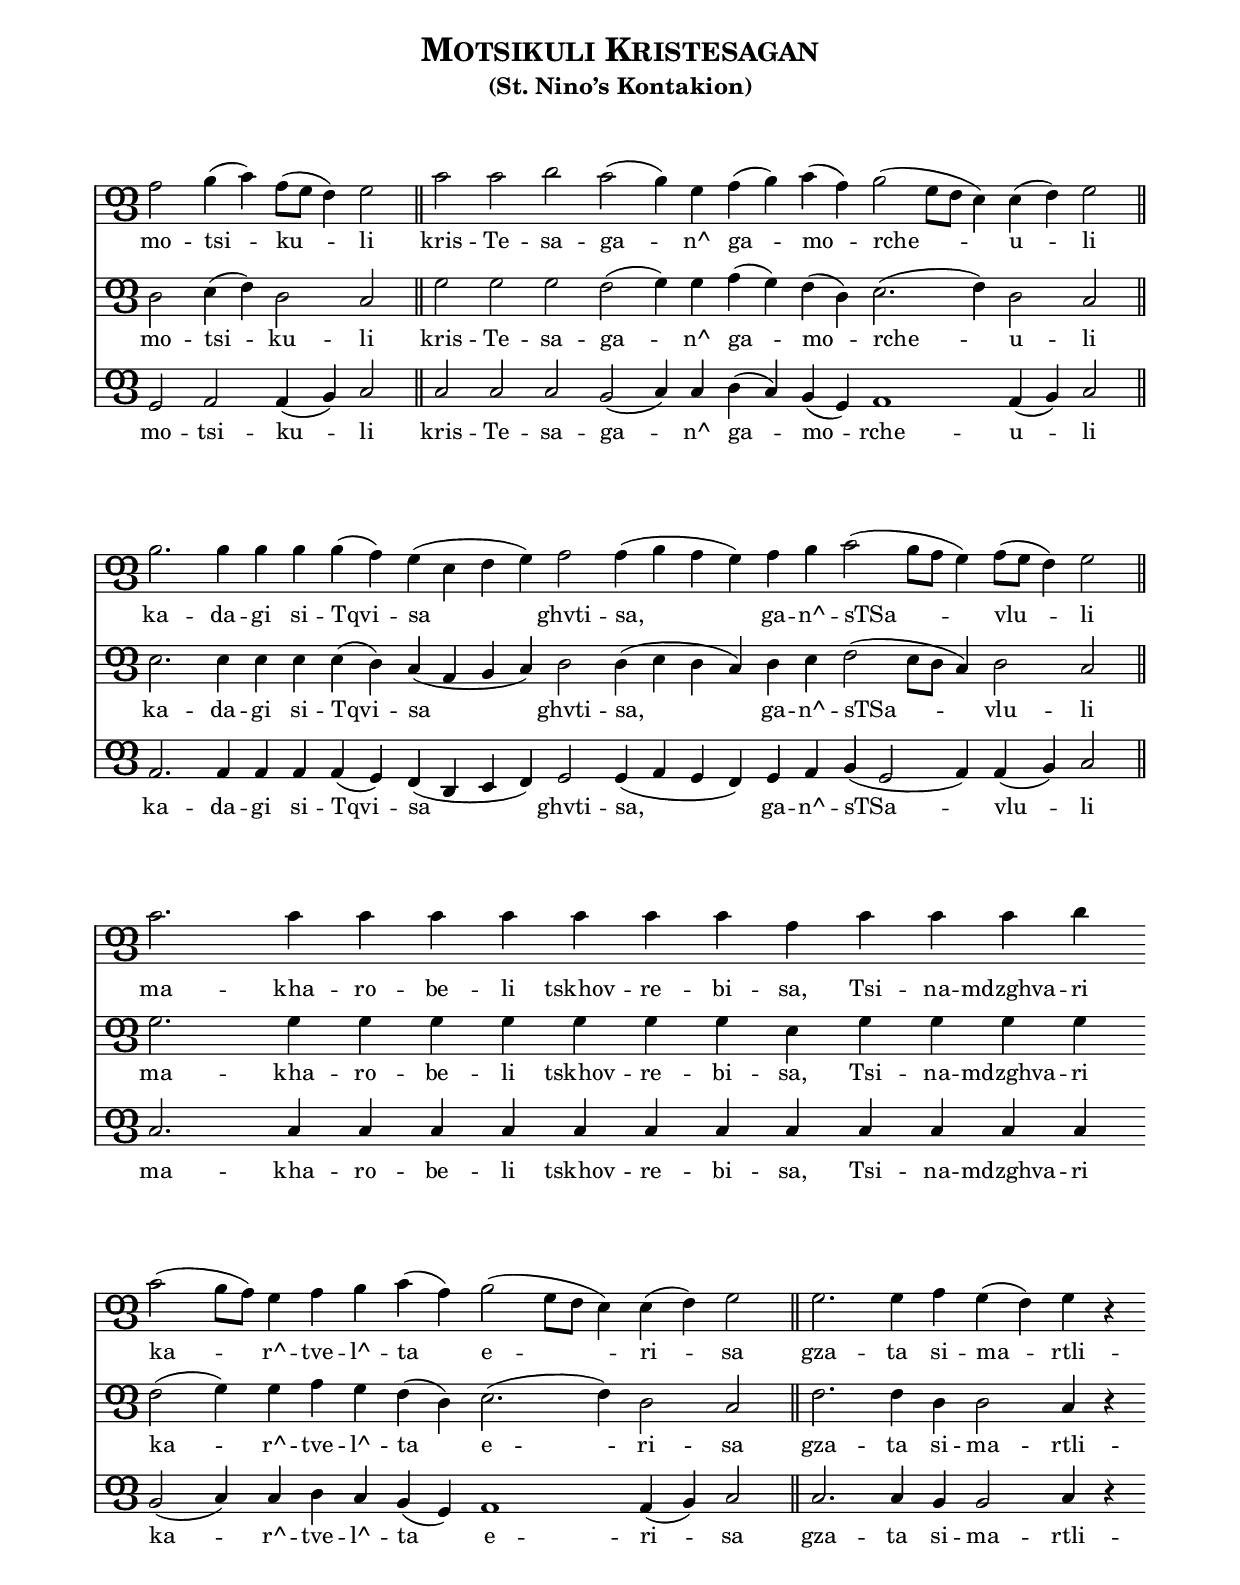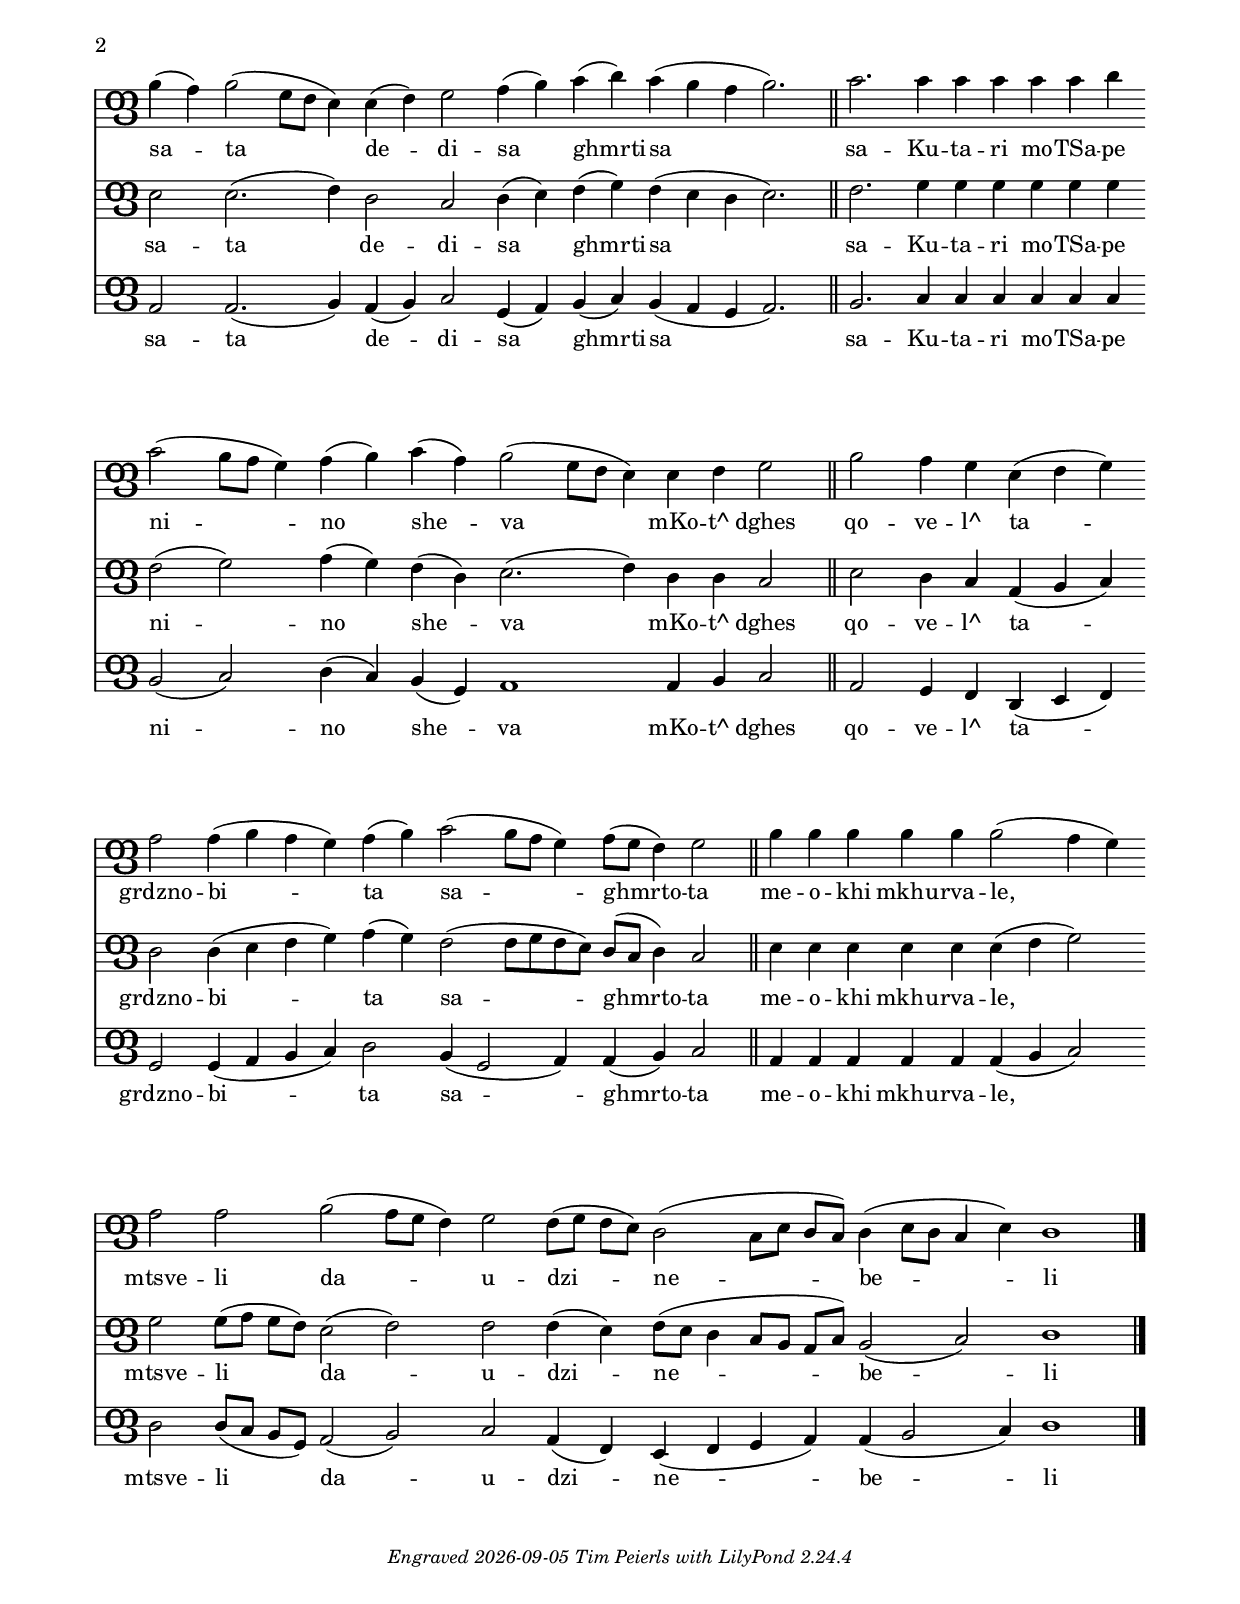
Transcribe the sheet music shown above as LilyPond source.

%
% Motsikuli.ly - example of using postfix template
%

\version "2.23.4"
\language "english" 


%
% Staff size for this piece. The gamut will use a
% smaller staff size. We set this here rather than
% in the template, because the ideal staff size often
% depends on the specific music and words.
%
% See http://lilypond.org/doc/v2.19/Documentation/notation/setting-the-staff-size
%

#(set-global-staff-size 18)


%
% Define the variables required by the template and
% then include the template at the end.
%


\header {
  % title is required
  title = \markup \smallCaps "Motsikuli Kristesagan"
  subtitle = "(St. Nino’s Kontakion)"
  engraved = "Tim Peierls"
}

%
% These are currently *all* required.
%

unbarred = ##t

middleCPosition = #6 % 1st leger line above staff


topMusic = \relative c' {      
  
  a2 b4( c) a8( g f4) g2 \bar "||"

  c2 c d c( b4) g a( b) c( a) b2( g8 f e4) e( f) g2 

  \bar "||" \break
  
  b2.b4 b b b( a) g( e f g) a2 a4( b a g) a b c2( b8 a g4) a8( g f4) g2
  
  \bar "||" \break
  
  c2. c4 c c c c c c a c c c d 
  
  \bar "" \break
  
  c2( b8 a) g4 a4 b c( a) b2( g8 f e4) e( f) g2 
  
  \bar "||"
  
  g2. g4 a g( f) g r 

  \bar "" \break
  
  b( a) b2( g8 f e4) e( f) g2 a4( b) c( d) c( b a b2.) 

  \bar "||"
  
  c2. c4 c c c c d 
  
  \bar "" \break
  
  c2( b8 a g4) a( b) c( a) b2( g8 f e4) e f g2 

  \bar "||" 
  
  b2 a4 g e( f g) 
  
  \bar "" \break
  
  a2 a4( b a g) a( b) c2( b8 a g4) a8( g f4) g2

  \bar "||"
  
  b4 b b b b b2( a4 g) 
  
  \bar "" \break
  
  a2 a b( a8 g f4) g2 f8( g f e) d2( c8 e d c) d4( e8 d c4 e) d1

  \bar "|."

}

middleMusic = \relative c {
  
  d2 e4( f) d2 c 

  g'2 g g f( g4) g a( g) f( d) e2.( f4) d2 c 

  e2.e4 e e e( d) c( a b c) d2 d4( e d c) d e f2( e8 d c4) d2 c
  
  g'2. g4 g g g g g g e g g g g f2( g4) g a g f( d) e2.( f4) d2 c 
  
  f2. f4 d d2 c4 r 

  e2 e2.( f4) d2 c d4( e) f( g) f( e d e2.)

  f2. g4 g g g g g f2( g) a4( g) f( d) e2.( f4) d d c2 

  e2 d4 c a( b c) d2 d4( e f g) a( g) f2( f8 g f e) d( c d4) c2

  e4 e e e e e( f g2) g g8( a g f) e2( f) f f4( e) f8( e d4 c8 b a c) b2( c) d1

}

bassMusic = \relative c {
  
  g2 a a4( bf) c2 
  
  c2 c c b( c4) c4 d( c) b( g) a1 a4( b) c2  

  a2. a4 a a a( g) f( d e f) g2 g4( a g f) g a b( g2 a4) a( b) c2

  c2. c4 c c c c c c c c c c c b2( c4) c d c b( g) a1 a4( b) c2 
  
  c2. c4 b b2 c4 r

  a2 a2.( b4) a( b) c2 g4( a) b( c) b( a g a2.) 

  b2. c4 c c c c c b2( c) d4( c) b( g) a1 a4 b c2

  a2 g4 f d( e f) g2 g4( a b c) d2 b4( g2 a4) a( b) c2

  a4 a a a a a( b c2) d d8( c b g) a2( b) c a4( f) e( f g a) a( b2 c4) d1

}


topLyrics = \lyricmode {

  mo -- tsi -- ku -- li kris -- Te -- sa -- ga -- n^ ga -- mo -- rche -- u -- li
  ka -- da -- gi si -- Tqvi -- sa ghvti -- sa, ga -- n^ -- sTSa -- vlu -- li
  ma -- kha -- ro -- be -- li tskhov -- re -- bi -- sa, 
  Tsi -- na -- mdzghva -- ri ka -- r^ -- tve -- l^ -- ta e -- ri -- sa
  
  gza -- ta si -- ma -- rtli -- sa -- ta de -- di -- sa ghmrti -- sa
  sa -- Ku -- ta -- ri mo -- TSa -- pe ni -- no she -- va mKo -- t^ dghes
  qo -- ve -- l^ ta -- grdzno -- bi -- ta sa -- ghmrto -- ta
  me -- o -- khi mkhu -- rva -- le, mtsve -- li da -- u -- dzi -- ne -- be -- li
  
}

middleLyrics = \lyricmode {
  
  mo -- tsi -- ku -- li kris -- Te -- sa -- ga -- n^ ga -- mo -- rche -- u -- li
  ka -- da -- gi si -- Tqvi -- sa ghvti -- sa, ga -- n^ -- sTSa -- vlu -- li
  ma -- kha -- ro -- be -- li tskhov -- re -- bi -- sa, 
  Tsi -- na -- mdzghva -- ri ka -- r^ -- tve -- l^ -- ta e -- ri -- sa
  
  gza -- ta si -- ma -- rtli -- sa -- ta de -- di -- sa ghmrti -- sa
  sa -- Ku -- ta -- ri mo -- TSa -- pe ni -- no she -- va mKo -- t^ dghes
  qo -- ve -- l^ ta -- grdzno -- bi -- ta sa -- ghmrto -- ta
  me -- o -- khi mkhu -- rva -- le, mtsve -- li da -- u -- dzi -- ne -- be -- li

}

bassLyrics = \lyricmode {
  
  mo -- tsi -- ku -- li kris -- Te -- sa -- ga -- n^ ga -- mo -- rche -- u -- li
  ka -- da -- gi si -- Tqvi -- sa ghvti -- sa, ga -- n^ -- sTSa -- vlu -- li
  ma -- kha -- ro -- be -- li tskhov -- re -- bi -- sa, 
  Tsi -- na -- mdzghva -- ri ka -- r^ -- tve -- l^ -- ta e -- ri -- sa
  
  gza -- ta si -- ma -- rtli -- sa -- ta de -- di -- sa ghmrti -- sa
  sa -- Ku -- ta -- ri mo -- TSa -- pe ni -- no she -- va mKo -- t^ dghes
  qo -- ve -- l^ ta -- grdzno -- bi -- ta sa -- ghmrto -- ta
  me -- o -- khi mkhu -- rva -- le, mtsve -- li da -- u -- dzi -- ne -- be -- li

}


%
% Last thing is to include the template that produces
% the score. Optionally precede with gamut include file.
%
%\include "../ly/panduri-gamut.ily"
\version "2.23.4"
%
% Template to be included after defining these variables:
% - header variables title and (optionally) engraved
% - variables unbarred and middleCPosition
% - topMusic, middleMusic, bottomMusic
% - topLyrics, middleLyrics, bottomLyrics
%


%
% Include common Panduri template settings, 
% in the same directory as this template.
%

#(ly:set-option 'relative-includes #t)

%
% panduri-common.ily
%
% Defines Panduri clef and related settings for scores
% using that clef.
%
% If \unbarred is true, omits time signature, bar
% lines, and bar numbers.
%
% Requires unbarred and middleCPosition to be defined.
%
% If header property "engraved" is defined, it will
% be used in the tagline.
%
\version "2.23.6"


ifElseString =
#(define-scheme-function
  (include text alt-text)
  (boolean? string? string?)
  (if include
    text
    alt-text
  )
)

optMusic =
#(define-music-function
  (include music)
  (boolean? ly:music?)
  (if include
    music
    #{ #}
  )
)


ScoreDefaults = \with {
  measureBarType = \ifElseString \unbarred "" "|"
}

StaffDefaults = \with {

  \optMusic \unbarred {
    % Unbarred music shows no time signature
    % or bar numbers.
    \omit Staff.TimeSignature
    \omit Score.BarNumber
  }
  % Note: For some reason bar numbers don't show
  % even when \unbarred is false.

  % Makes it OK to use accidentals in music; they will
  % not be displayed. But you don't *have* to use them.

  \remove Accidental_engraver

  % Add an ambitus at the beginning of each staff.

  % XXX Hide ambitus
  %\consists Ambitus_engraver

  % The Panduri clef itself. It's the Unicode x10E4 ("georgian
  % letter phar") that matters here; the Georgia font in use
  % is for fun. The sizing and Y-offset should scale with the
  % staff size, but we haven't done any serious testing of this.

  \override Clef.stencil = #ly:text-interface::print
  \override Clef.text = \markup \char ##x10E4
  \override Clef.font-name = #"Georgia"
  \override Clef.font-size = #7
  \override Clef.Y-offset = #(* -1 (magstep -3))

  % Adjust position of middle C. Both properties have
  % to be set for both the music and the ambitus to be
  % properly positioned vertically.

  middleCPosition = \middleCPosition
  middleCClefPosition = \middleCPosition

  % Because a "C" doesn't look nice with the Panduri clef.
  % Irrelevant but harmless in unbarred scores.

  \numericTimeSignature
}


\layout {
  \context {
    \Score
    \ScoreDefaults
  }
  \context {
    \Staff
    \StaffDefaults
  }
}


%
% Spacing under titles whether or not gamut is displayed.
%

\markup { \vspace #1.2 }


%
% Common paper values for Panduri clef scores.
%
% Forces letter size with non-standard margins
% that might not be achievable with all printers.
%

\paper {
  top-margin                            = .75\in
  bottom-margin 			= .75\in
  line-width 				= 7.0\in
  system-system-spacing.basic-distance 	= #15
  markup-system-spacing.basic-distance	= #5
}


%
% Common header values for Panduri clef scores.
% For now, just provides a tagline with engraver
% name, time of engraving, and Lilypond version.
%

\header {
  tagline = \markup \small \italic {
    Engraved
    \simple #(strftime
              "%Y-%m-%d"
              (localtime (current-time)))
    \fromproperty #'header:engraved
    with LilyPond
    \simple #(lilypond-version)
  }
}





%
% Settings for the main score
%

topSettings = \with {
  midiInstrument = "flute"
}

middleSettings = \with {
  midiInstrument = "clarinet"
}

bassSettings = \with {
  midiInstrument = "oboe"
}



\score {
  <<
    \new Staff \with \topSettings
      \new Voice = "top" \topMusic
    \new Lyrics \lyricsto "top" \topLyrics
     
    \new Staff \with \middleSettings
      \new Voice = "middle" \middleMusic
    \new Lyrics \lyricsto "middle" \middleLyrics
    
    \new Staff \with \bassSettings
      \new Voice = "bass" \bassMusic
    \new Lyrics \lyricsto "bass" \bassLyrics
  >>
  
  
  \layout {
    indent = #0
  }
}


%{
convert-ly (GNU LilyPond) 2.23.4  convert-ly: Processing `'...
Applying conversion: 2.19.16, 2.19.22, 2.19.24, 2.19.28, 2.19.29,
2.19.32, 2.19.39, 2.19.40, 2.19.46, 2.19.49, 2.20.0, 2.21.0, 2.21.2,
2.23.1, 2.23.2, 2.23.3, 2.23.4
%}



%{
convert-ly (GNU LilyPond) 2.23.4  convert-ly: Processing `'...
Applying conversion: 2.19.16, 2.19.22, 2.19.24, 2.19.28, 2.19.29,
2.19.32, 2.19.39, 2.19.40, 2.19.46, 2.19.49, 2.20.0, 2.21.0, 2.21.2,
2.23.1, 2.23.2, 2.23.3, 2.23.4
%}
